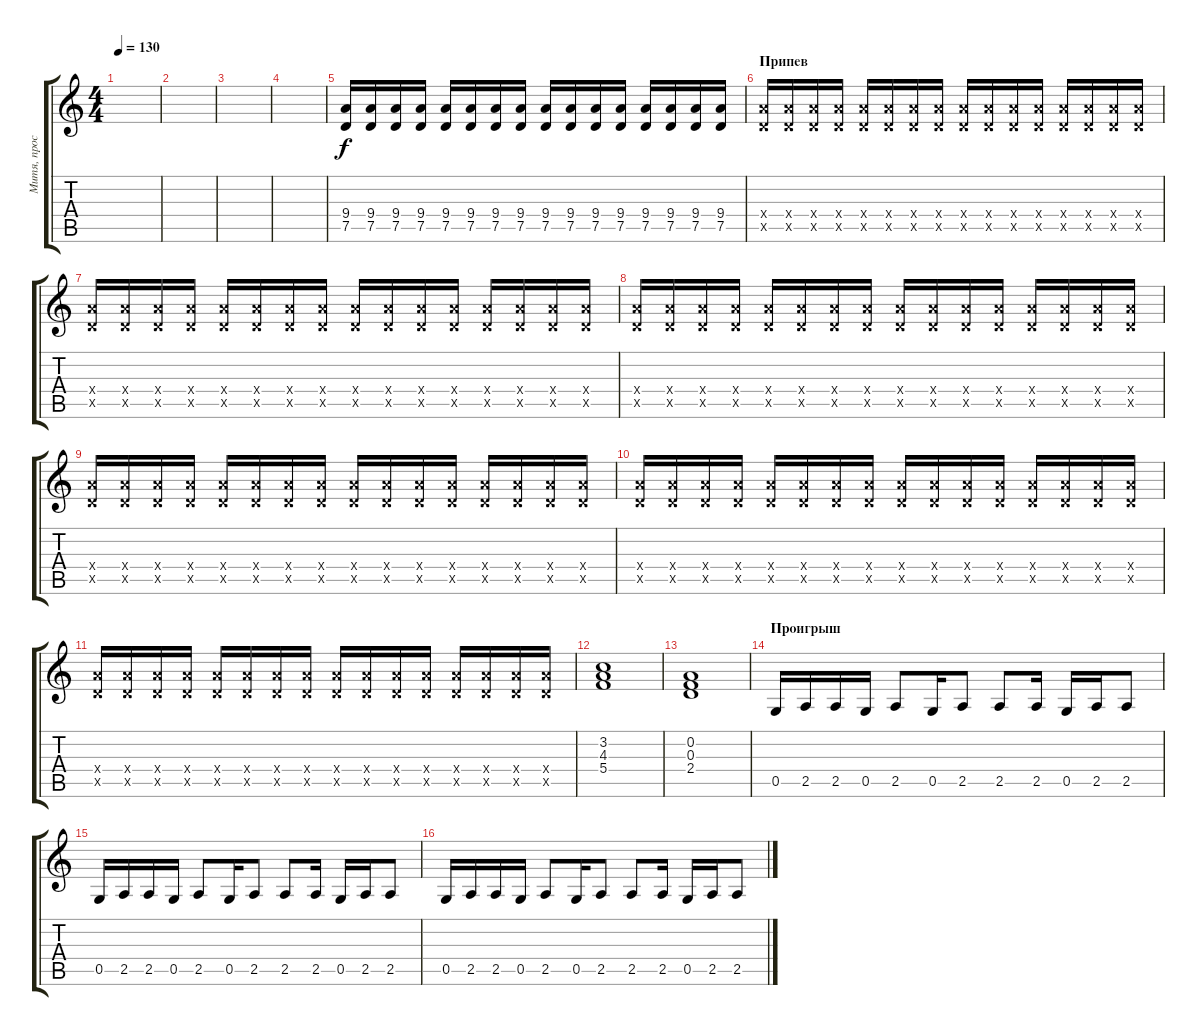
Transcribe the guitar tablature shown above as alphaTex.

\track ("Митя, просто Митя" "Митя, прос") {instrument distortionguitar}
\staff {score tabs}
\tuning (D4 A3 F3 C3 G2 D2) {hide}
\ts (4 4)
\tempo 130
\clef g2
\ks c
|
|
|
|
(9.4 7.5).16 (9.4 7.5).16 (9.4 7.5).16 (9.4 7.5).16 (9.4 7.5).16 (9.4 7.5).16 (9.4 7.5).16 (9.4 7.5).16 (9.4 7.5).16 (9.4 7.5).16 (9.4 7.5).16 (9.4 7.5).16 (9.4 7.5).16 (9.4 7.5).16 (9.4 7.5).16 (9.4 7.5).16 |
\section ("" "Припев")
(9.4{x} 7.5{x}).16 (9.4{x} 7.5{x}).16 (9.4{x} 7.5{x}).16 (9.4{x} 7.5{x}).16 (9.4{x} 7.5{x}).16 (9.4{x} 7.5{x}).16 (9.4{x} 7.5{x}).16 (9.4{x} 7.5{x}).16 (9.4{x} 7.5{x}).16 (9.4{x} 7.5{x}).16 (9.4{x} 7.5{x}).16 (9.4{x} 7.5{x}).16 (9.4{x} 7.5{x}).16 (9.4{x} 7.5{x}).16 (9.4{x} 7.5{x}).16 (9.4{x} 7.5{x}).16 |
(9.4{x} 7.5{x}).16 (9.4{x} 7.5{x}).16 (9.4{x} 7.5{x}).16 (9.4{x} 7.5{x}).16 (9.4{x} 7.5{x}).16 (9.4{x} 7.5{x}).16 (9.4{x} 7.5{x}).16 (9.4{x} 7.5{x}).16 (9.4{x} 7.5{x}).16 (9.4{x} 7.5{x}).16 (9.4{x} 7.5{x}).16 (9.4{x} 7.5{x}).16 (9.4{x} 7.5{x}).16 (9.4{x} 7.5{x}).16 (9.4{x} 7.5{x}).16 (9.4{x} 7.5{x}).16 |
(9.4{x} 7.5{x}).16 (9.4{x} 7.5{x}).16 (9.4{x} 7.5{x}).16 (9.4{x} 7.5{x}).16 (9.4{x} 7.5{x}).16 (9.4{x} 7.5{x}).16 (9.4{x} 7.5{x}).16 (9.4{x} 7.5{x}).16 (9.4{x} 7.5{x}).16 (9.4{x} 7.5{x}).16 (9.4{x} 7.5{x}).16 (9.4{x} 7.5{x}).16 (9.4{x} 7.5{x}).16 (9.4{x} 7.5{x}).16 (9.4{x} 7.5{x}).16 (9.4{x} 7.5{x}).16 |
(9.4{x} 7.5{x}).16 (9.4{x} 7.5{x}).16 (9.4{x} 7.5{x}).16 (9.4{x} 7.5{x}).16 (9.4{x} 7.5{x}).16 (9.4{x} 7.5{x}).16 (9.4{x} 7.5{x}).16 (9.4{x} 7.5{x}).16 (9.4{x} 7.5{x}).16 (9.4{x} 7.5{x}).16 (9.4{x} 7.5{x}).16 (9.4{x} 7.5{x}).16 (9.4{x} 7.5{x}).16 (9.4{x} 7.5{x}).16 (9.4{x} 7.5{x}).16 (9.4{x} 7.5{x}).16 |
(9.4{x} 7.5{x}).16 (9.4{x} 7.5{x}).16 (9.4{x} 7.5{x}).16 (9.4{x} 7.5{x}).16 (9.4{x} 7.5{x}).16 (9.4{x} 7.5{x}).16 (9.4{x} 7.5{x}).16 (9.4{x} 7.5{x}).16 (9.4{x} 7.5{x}).16 (9.4{x} 7.5{x}).16 (9.4{x} 7.5{x}).16 (9.4{x} 7.5{x}).16 (9.4{x} 7.5{x}).16 (9.4{x} 7.5{x}).16 (9.4{x} 7.5{x}).16 (9.4{x} 7.5{x}).16 |
(9.4{x} 7.5{x}).16 (9.4{x} 7.5{x}).16 (9.4{x} 7.5{x}).16 (9.4{x} 7.5{x}).16 (9.4{x} 7.5{x}).16 (9.4{x} 7.5{x}).16 (9.4{x} 7.5{x}).16 (9.4{x} 7.5{x}).16 (9.4{x} 7.5{x}).16 (9.4{x} 7.5{x}).16 (9.4{x} 7.5{x}).16 (9.4{x} 7.5{x}).16 (9.4{x} 7.5{x}).16 (9.4{x} 7.5{x}).16 (9.4{x} 7.5{x}).16 (9.4{x} 7.5{x}).16 |
(3.2 4.3 5.4).1 |
(0.2 0.3 2.4).1 |
\section ("" "Проигрыш")
0.5.16 2.5.16 2.5.16 0.5.16 2.5.8 0.5.16 2.5.8 2.5.8 2.5.16 0.5.16 2.5.16 2.5.8 |
0.5.16 2.5.16 2.5.16 0.5.16 2.5.8 0.5.16 2.5.8 2.5.8 2.5.16 0.5.16 2.5.16 2.5.8 |
0.5.16 2.5.16 2.5.16 0.5.16 2.5.8 0.5.16 2.5.8 2.5.8 2.5.16 0.5.16 2.5.16 2.5.8
